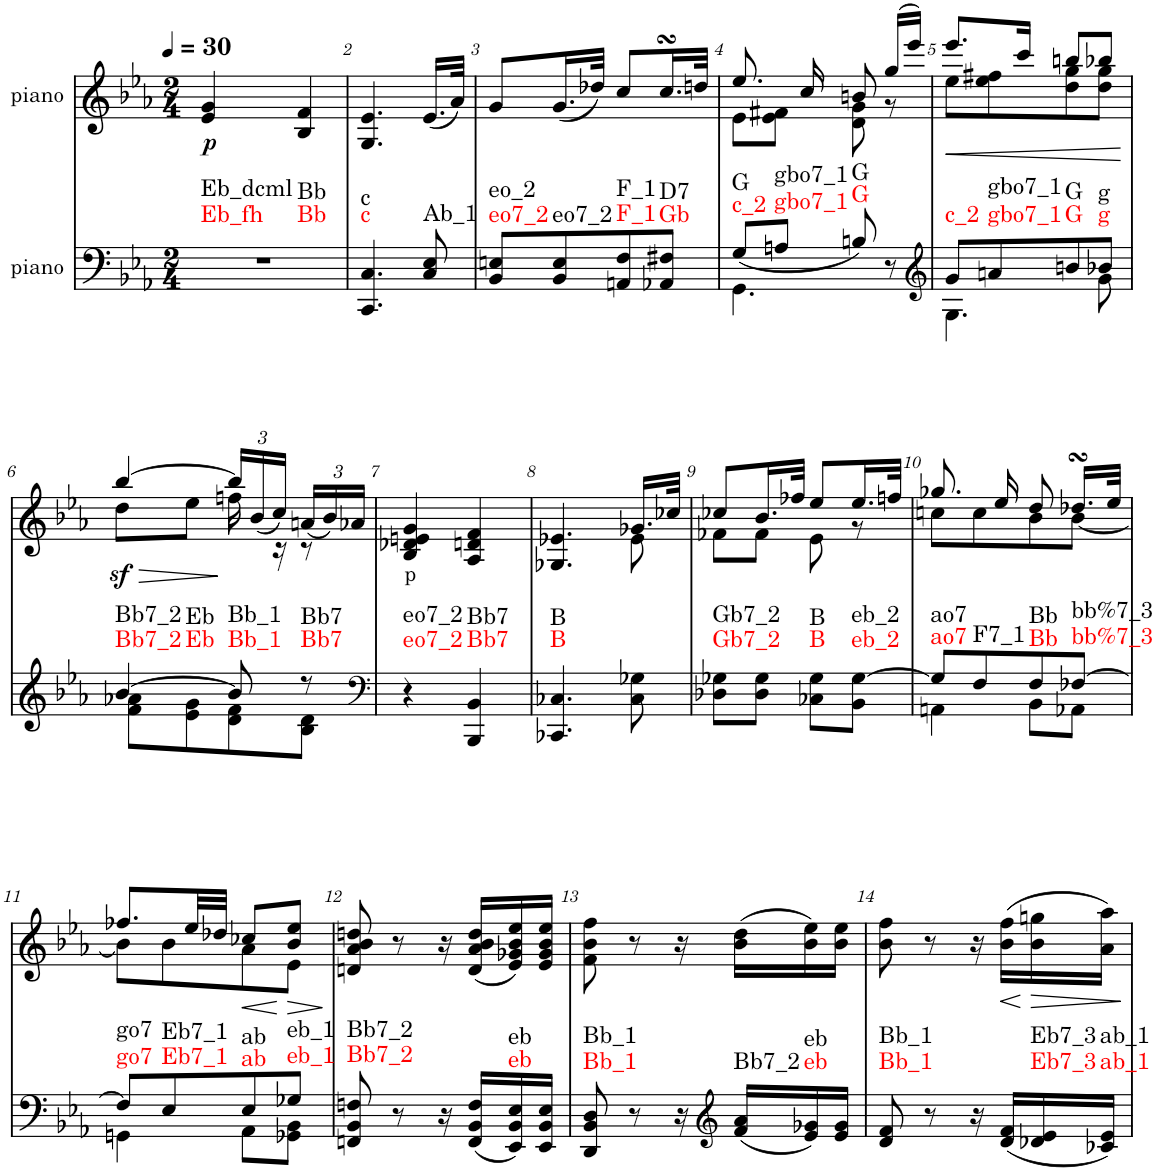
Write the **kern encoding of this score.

**kern	**harte	**kern	**text	**dynam
*part2	*part2	*part1	*part1	*part1
*staff2	*	*staff1	*staff1	*staff1
*I"piano	*	*I"piano	*	*
*I'Pno	*	*I'Pno	*	*
*clefF4	*	*clefG2	*	*
*k[b-e-a-]	*	*k[b-e-a-]	*	*
*E-:	*	*E-:	*	*
*M2/4	*	*M2/4	*	*
*MM30	*	*MM30	*	*
=1	=1	=1	=1	=1
!	!LO:H:n=1:kt=Eb_fh	!	!LO:LY:b	!
!	!LO:H:n=2:kt=Eb_dcml	!	!	!
!	!LO:H:n=3:kt=Bb	!	!	!
!	!LO:H:n=4:kt=Bb	!	!	!
2r	N N N N	4e-/ 4g/	.	.
.	.	4B-/ 4f/	.	.
=2	=2	=2	=2	=2
!	!LO:H:n=1:kt=c	!	!	!
!	!LO:H:n=2:kt=c	!	!	!
4.CC/ 4.C/	N N	4.G/ 4.e-/	.	.
!	!LO:H:kt=Ab_1	!	!	!
8C/ 8E-/	N	(16.e-/LL	.	.
.	.	32a-/JJk)	.	.
=3	=3	=3	=3	=3
!	!LO:H:n=1:kt=eo7_2	!	!	!
!	!LO:H:n=2:kt=eo_2	!	!	!
8BB-/ 8En/L	N N	8g/L	.	.
!	!LO:H:kt=eo7_2	!	!	!
8BB-/ 8E/	N	(<16.g/L	.	.
.	.	32dd-X/JJk)	.	.
!	!LO:H:n=1:kt=F_1	!	!	!
!	!LO:H:n=2:kt=F_1	!	!	!
8AAn/ 8F/	N N	8cc/L	.	.
!	!LO:H:n=1:kt=Gb	!	!	!
!	!LO:H:n=2:kt=D7	!	!	!
8AA-X/ 8F#X/J	N N	16.ccsSSS/L	.	.
.	.	32ddn/JJk	.	.
=4	=4	=4	=4	=4
*^	*	*^	*	*
!	!	!LO:H:n=1:kt=c_2	!	!	!	!
!	!	!LO:H:n=2:kt=G	!	!	!	!
(<8G/L	4.GG\	N N	8.ee-/	8e-\L	.	.
!	!	!LO:H:n=1:kt=gbo7_1	!	!	!	!
!	!	!LO:H:n=2:kt=gbo7_1	!	!	!	!
8An/J	.	N N	.	8e-\ 8f#X\J	.	.
.	.	.	16cc/	.	.	.
!	!	!LO:H:n=1:kt=G	!	!	!	!
!	!	!LO:H:n=2:kt=G	!	!	!	!
8Bn/)	.	N N	8bn/	8d\ 8g\	.	.
8r	8ryy	.	(16gg/LL	8r	.	.
.	.	.	16eee-/JJ)	.	.	.
=5	=5	=5	=5	=5	=5	=5
*clefG2	*	*	*	*	*	*
!	!	!LO:H:kt=c_2	!	!	!	!LO:HP:b
8g/L	4.G\	N	8.eee-/L	8ee-\L	.	<
!	!	!LO:H:n=1:kt=gbo7_1	!	!	!	!
!	!	!LO:H:n=2:kt=gbo7_1	!	!	!	!
8an/	.	N N	.	8ee-\ 8ff#X\	.	.
.	.	.	16ccc/Jk	.	.	.
!	!	!LO:H:n=1:kt=G	!	!	!	!
!	!	!LO:H:n=2:kt=G	!	!	!	!
8bn/	.	N N	8bbn/L	8dd\ 8gg\	.	.
!	!	!LO:H:n=1:kt=g	!	!	!	!
!	!	!LO:H:n=2:kt=g	!	!	!	!
8b-X/J	8g\	N N	8bb-X/J	8dd\ 8gg\J	.	.
*v	*v	*	*	*	*	*
*	*	*v	*v	*	*
.	.	.	.	[
!!LO:LB:g=z
=6	=6	=6	=6	=6
*^	*	*	*	*
!	!	!	!	!	!LO:HP:b
*	*	*	*^	*	*
!	!	!LO:H:n=1:kt=Bb7_2	!	!	!	!LO:DY:n=1:b
!	!	!LO:H:n=2:kt=Bb7_2	!	!	!	!
!	!	!LO:H:n=3:kt=Eb	!	!	!	!
!	!	!LO:H:n=4:kt=Eb	!	!	!	!
[4b-/	8f\ 8a-X\L	N N N N	[4bb-/	8dd\L	.	> sf
.	8e-\ 8g\	.	.	8ee-\J	.	.
*	*	*	*Xbrackettup	*brackettup	*	*
!	!	!LO:H:n=1:kt=Bb_1	!	!	!	!
!	!	!LO:H:n=2:kt=Bb_1	!	!	!	!
8b-/]	8d\ 8f\	N N	24bb-/LL]	24ffn\	.	]
.	.	.	(<24b-/	24ryy	.	.
.	.	.	24cc/JJ)	24r	.	.
*	*	*	*Xbrackettup	*	*	*
!	!	!LO:H:n=1:kt=Bb7	!	!	!	!
!	!	!LO:H:n=2:kt=Bb7	!	!	!	!
8r	8B-\ 8d\J	N N	(<24an/LL	8r	.	.
.	.	.	24b-/)	.	.	.
.	.	.	24a-X/JJ	.	.	.
*v	*v	*	*	*	*	*
*	*	*v	*v	*	*
=7	=7	=7	=7	=7
*clefF4	*	*	*	*
!	!LO:H:n=1:kt=eo7_2	!	!LO:LY:b	!
!	!LO:H:n=2:kt=eo7_2	!	!	!
4r	N N	4B-/ 4d-X/ 4en/ 4g/	p	.
!	!LO:H:n=1:kt=Bb7	!	!	!
!	!LO:H:n=2:kt=Bb7	!	!	!
4BBB-/ 4BB-/	N N	4A-/ 4dn/ 4f/	.	.
=8	=8	=8	=8	=8
*	*	*^	*	*
!	!LO:H:n=1:kt=B	!	!	!	!
!	!LO:H:n=2:kt=B	!	!	!	!
4.CC-X/ 4.C-X/	N N	4.e-X/	4.G-X/	.	.
8C-\ 8G-X\	.	16.g-X/LL	8e-\	.	.
.	.	32cc-X/JJk	.	.	.
=9	=9	=9	=9	=9	=9
!	!LO:H:n=1:kt=Gb7_2	!	!	!	!
!	!LO:H:n=2:kt=Gb7_2	!	!	!	!
8D-X\ 8G-X\L	N N	8cc-X/L	8f-X\L	.	.
8D-\ 8G-\J	.	16.b-/L	8f-\J	.	.
.	.	32ff-X/JJk	.	.	.
!	!LO:H:n=1:kt=B	!	!	!	!
!	!LO:H:n=2:kt=B	!	!	!	!
8C-X\ 8G-\L	N N	8ee-/L	8e-\	.	.
!	!LO:H:n=1:kt=eb_2	!	!	!	!
!	!LO:H:n=2:kt=eb_2	!	!	!	!
8BB-\ [>8G-\J	N N	16.ee-/L	8r	.	.
.	.	32ffn/JJk	.	.	.
=10	=10	=10	=10	=10	=10
*^	*	*	*	*	*
!	!	!LO:H:n=1:kt=ao7	!	!	!	!
!	!	!LO:H:n=2:kt=ao7	!	!	!	!
8G-/L]	4AAn\	N N	8.gg-X/	8ccn\L	.	.
!	!	!LO:H:kt=F7_1	!	!	!	!
8F/	.	N	.	8cc\	.	.
.	.	.	16ee-/	.	.	.
!	!	!LO:H:n=1:kt=Bb	!	!	!	!
!	!	!LO:H:n=2:kt=Bb	!	!	!	!
8F/	8BB-\L	N N	8dd/	8b-\	.	.
!	!	!LO:H:n=1:kt=bb%7_3	!	!	!	!
!	!	!LO:H:n=2:kt=bb%7_3	!	!	!	!
[8F-X/J	8AA-X\J	N N	16.dd-XsSSs/LL	[8b-\J	.	.
.	.	.	32ee-/JJk	.	.	.
!!LO:LB:g=z	!!
=11	=11	=11	=11	=11	=11	=11
!	!	!LO:H:n=1:kt=go7	!	!	!	!
!	!	!LO:H:n=2:kt=go7	!	!	!	!
8F-/L]	4GGn\	N N	8.ff-X/L	8b-\L]	.	.
!	!	!LO:H:n=1:kt=Eb7_1	!	!	!	!
!	!	!LO:H:n=2:kt=Eb7_1	!	!	!	!
8E-/	.	N N	.	8b-\	.	.
.	.	.	32ee-/LL	.	.	.
.	.	.	32dd-X/JJJ	.	.	.
!	!	!LO:H:n=1:kt=ab	!	!	!	!LO:HP:b
!	!	!LO:H:n=2:kt=ab	!	!	!	!
8E-/	8AA-\L	N N	8cc-X/L	8a-\	.	<
!	!	!LO:H:n=1:kt=eb_1	!	!	!	!LO:HP:n=1:b
!	!	!LO:H:n=2:kt=eb_1	!	!	!	!
8G-X/J	8GG-X\ 8BB-\J	N N	8b-/ 8ee-/J	8e-\J	.	[ >
*v	*v	*	*	*	*	*
*	*	*v	*v	*	*
.	.	.	.	]
=12	=12	=12	=12	=12
!	!LO:H:n=1:kt=Bb7_2	!	!	!
!	!LO:H:n=2:kt=Bb7_2	!	!	!
8FFn/ 8BB-/ 8Fn/	N N	8dn/ 8a-/ 8b-/ 8ddn/	.	.
8r	.	8r	.	.
16r	.	16r	.	.
(16FF/ 16BB-/ 16F/LL	.	(16d/ 16a-/ 16b-/ 16dd/LL	.	.
!	!LO:H:n=1:kt=eb	!	!	!
!	!LO:H:n=2:kt=eb	!	!	!
16EE-/ 16BB-/ 16E-/)	N N	16e-/ 16g-X/ 16b-/ 16ee-/)	.	.
16EE-/ 16BB-/ 16E-/JJ	.	16e-/ 16g-/ 16b-/ 16ee-/JJ	.	.
=13	=13	=13	=13	=13
!	!LO:H:n=1:kt=Bb_1	!	!	!
!	!LO:H:n=2:kt=Bb_1	!	!	!
8DD/ 8BB-/ 8D/	N N	8f\ 8b-\ 8ff\	.	.
8r	.	8r	.	.
16r	.	16r	.	.
*clefG2	*	*	*	*
!	!LO:H:kt=Bb7_2	!	!	!
(16f/ 16a-/LL	N	(16b-\ 16dd\LL	.	.
!	!LO:H:n=1:kt=eb	!	!	!
!	!LO:H:n=2:kt=eb	!	!	!
16e-/ 16g-X/)	N N	16b-\ 16ee-\)	.	.
16e-/ 16g-/JJ	.	16b-\ 16ee-\JJ	.	.
=14	=14	=14	=14	=14
!	!LO:H:n=1:kt=Bb_1	!	!	!
!	!LO:H:n=2:kt=Bb_1	!	!	!
8d/ 8f/	N N	8b-\ 8ff\	.	.
8r	.	8r	.	.
16r	.	16r	.	.
!	!	!	!	!LO:HP:b
(16d/ 16f/LL	.	(16b-\ 16ff\LL	.	<
!	!LO:H:n=1:kt=Eb7_3	!	!	!LO:HP:n=1:b
!	!LO:H:n=2:kt=Eb7_3	!	!	!
16d-X/ 16e-/	N N	16b-\ 16ggn\	.	[ >
!	!LO:H:n=1:kt=ab_1	!	!	!
!	!LO:H:n=2:kt=ab_1	!	!	!
16c-X/ 16e-/JJ)	N N	16a-\ 16aa-\JJ)	.	.
.	.	.	.	]
=	=	=	=	=
*-	*-	*-	*-	*-
